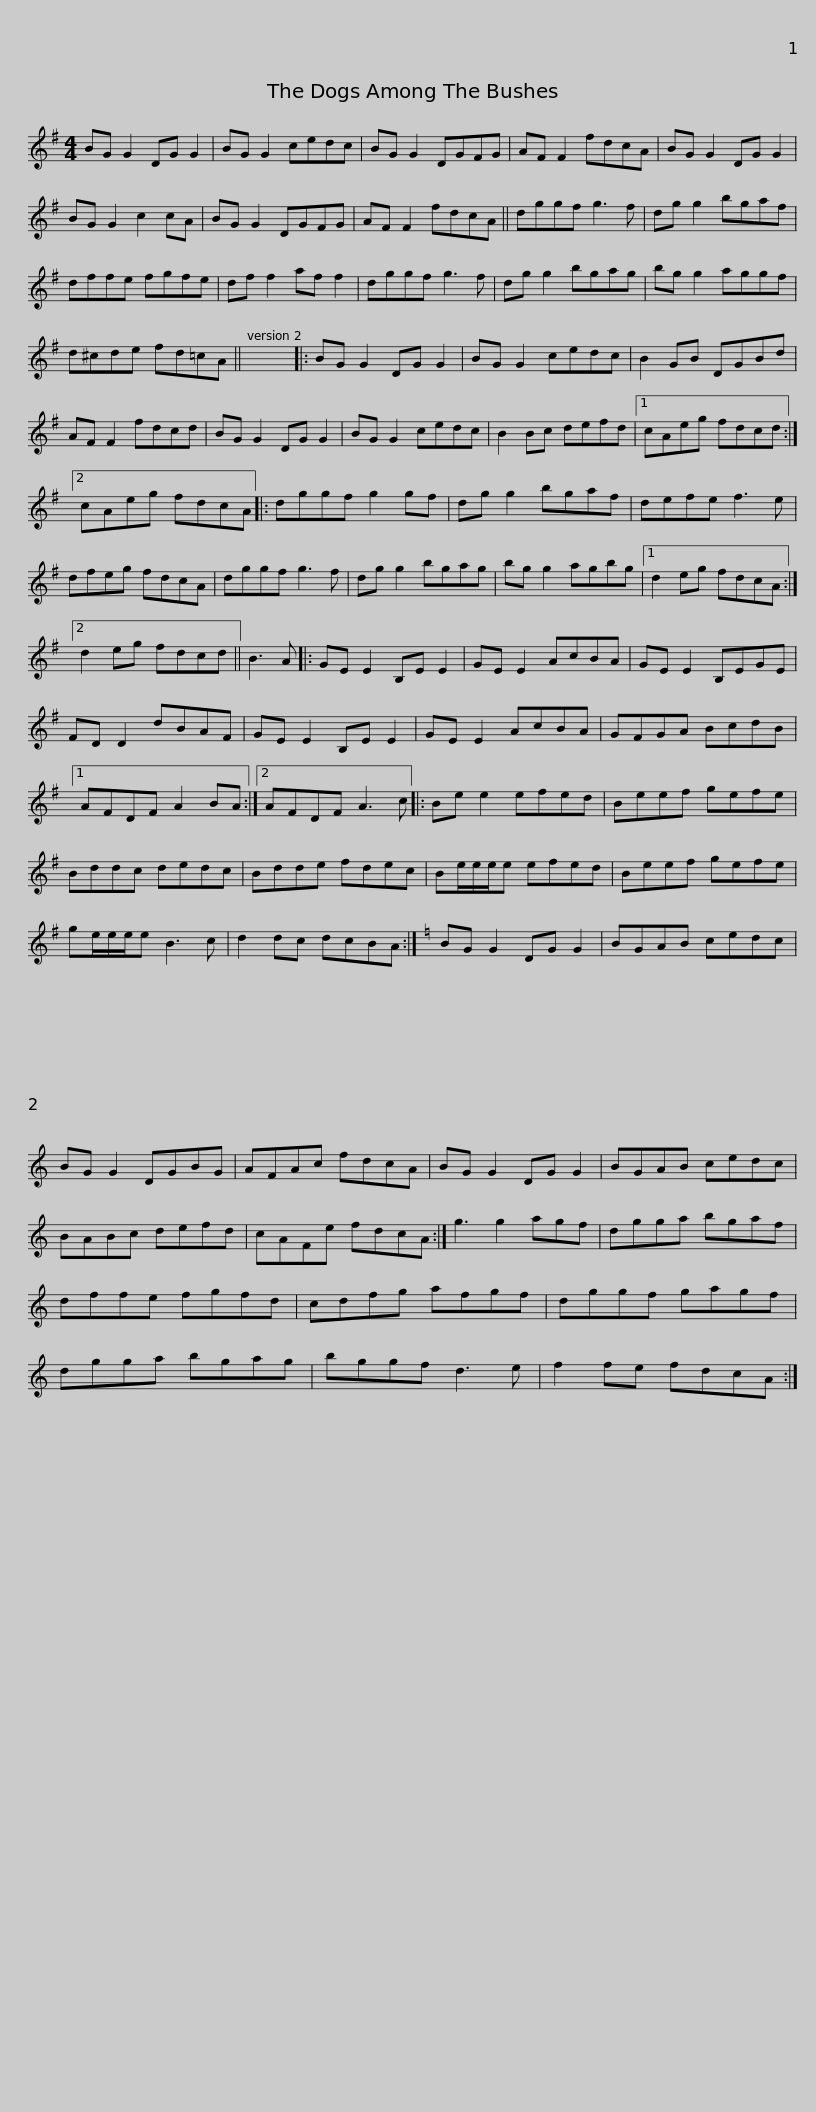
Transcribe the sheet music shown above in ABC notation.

X:1
L:1/8
M:4/4
I:linebreak $
K:G
V:1 treble
V:1
 BG G2 DG G2 | BG G2 cedc | BG G2 DGFG | AF F2 fdcA | BG G2 DG G2 | %5
 BG G2 c2 cA |$ BG G2 DGFG | AF F2 fdcA || dggf g3 f | dg g2 bgaf | %10
 dffe fgfe | df f2 af f2 |$ dggf g3 f | dg g2 bgag | bg g2 aggf | %15
 d^cde fd=cA || x8 |: BG G2 DG G2 |$ BG G2 cedc | B2 GB DGBd | %20
 AF F2 fdcd | BG G2 DG G2 | BG G2 cedc | B2 Bc defd |1$ cAeg fdcd :|2 %25
 cAeg fdcA |: dggf g2 gf | dg g2 bgaf | defe f3 e | dfeg fdcA |$ %30
 dggf g3 f | dg g2 bgag | bg g2 agbg |1 d2 eg fdcA :|2 d2 eg fdcd || %35
 B3 A |:$ GE E2 B,E E2 | GE E2 AcBA | GE E2 B,EGE | FD D2 dBAF | %40
 GE E2 B,E E2 | GE E2 AcBA |$ GFGA BcdB |1 AFDF A2 BA :|2 AFDF A3 c |: %45
 Be e2 efed | Beef gefe | Bddc dedc |$ Bdde fdec | Be/e/e/e efed | %50
 Beef gefe | ge/e/e/e B3 c | d2 dc dcBA :|$[K:C] BG G2 DG G2 | BGAB cedc | %55
 BG G2 DGBG | AFAc fdcA | BG G2 DG G2 | BGAB cedc |$ BABc defd | %60
 cAFe fdcA :| g3 g2 agf | dgga bgaf | dffe fgfd |$ cdfg afgf | %65
 dggf gagf | dgga bgag | bggf d3 e | f2 fe fdcA :| %69
